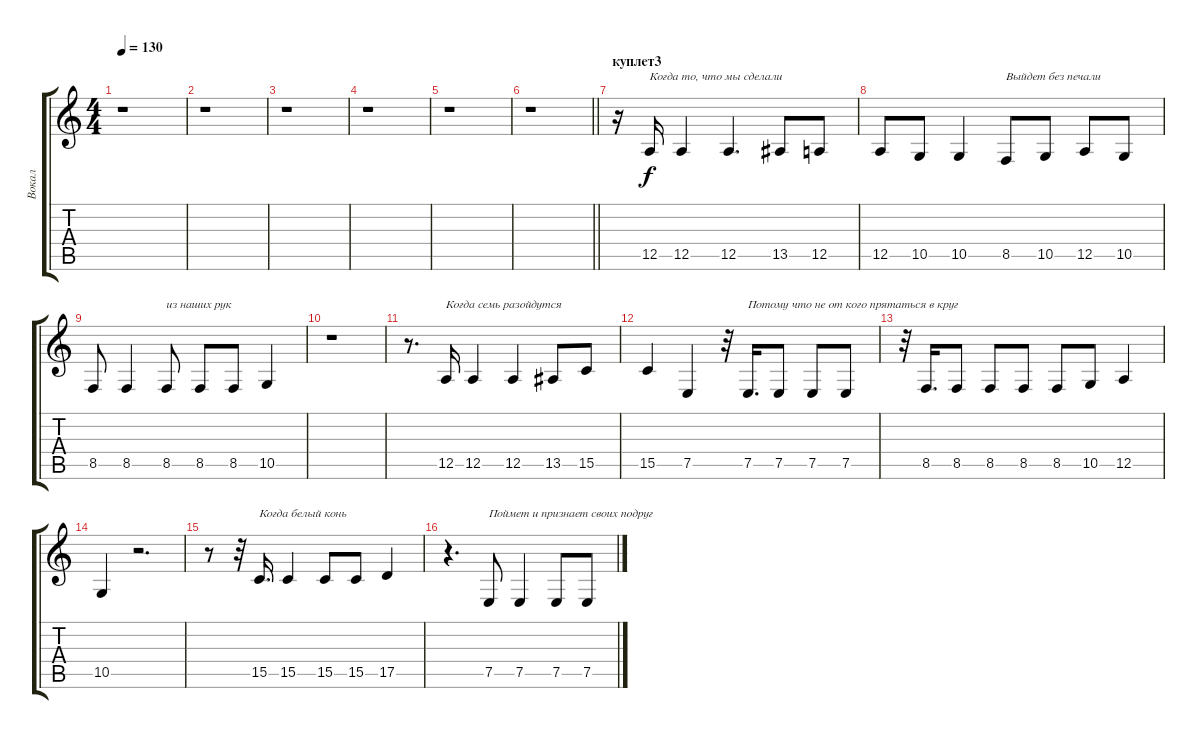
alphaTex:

\track ("Вокал" "Вокал") {instrument orchestralharp}
\staff {score tabs}
\tuning (E4 B3 G3 D3 A2 E2) {hide}
\ts (4 4)
\tempo 130
\clef g2
\ks c
r.1{dy f} |
r.1 |
r.1 |
r.1 |
r.1 |
\barLineRight lightlight
r.1 |
\section ("" "куплет3")
r.16 12.5.16{txt "Когда то, что мы сделали"} 12.5.4 12.5.4{d} 13.5.8 12.5.8 |
12.5.8 10.5.8 10.5.4 8.5.8{txt "Выйдет без печали "} 10.5.8 12.5.8 10.5.8 |
8.5.8 8.5.4 8.5.8{txt "из наших рук"} 8.5.8 8.5.8 10.5.4 |
r.1 |
r.8{d} 12.5.16{txt "Когда семь разойдутся"} 12.5.4 12.5.4 13.5.8 15.5.8 |
15.5.4 7.5.4 r.32 7.5.16{d txt "Потому что не от кого прятаться в круг"} 7.5.8 7.5.8 7.5.8 |
r.32 8.5.16{d} 8.5.8 8.5.8 8.5.8 8.5.8 10.5.8 12.5.4 |
10.5.4 r.2{d} |
r.8 r.32 15.5.16{d txt "Когда белый конь"} 15.5.4 15.5.8 15.5.8 17.5.4 |
r.4{d} 7.5.8{txt "Поймет и признает своих подруг"} 7.5.4 7.5.8 7.5.8
